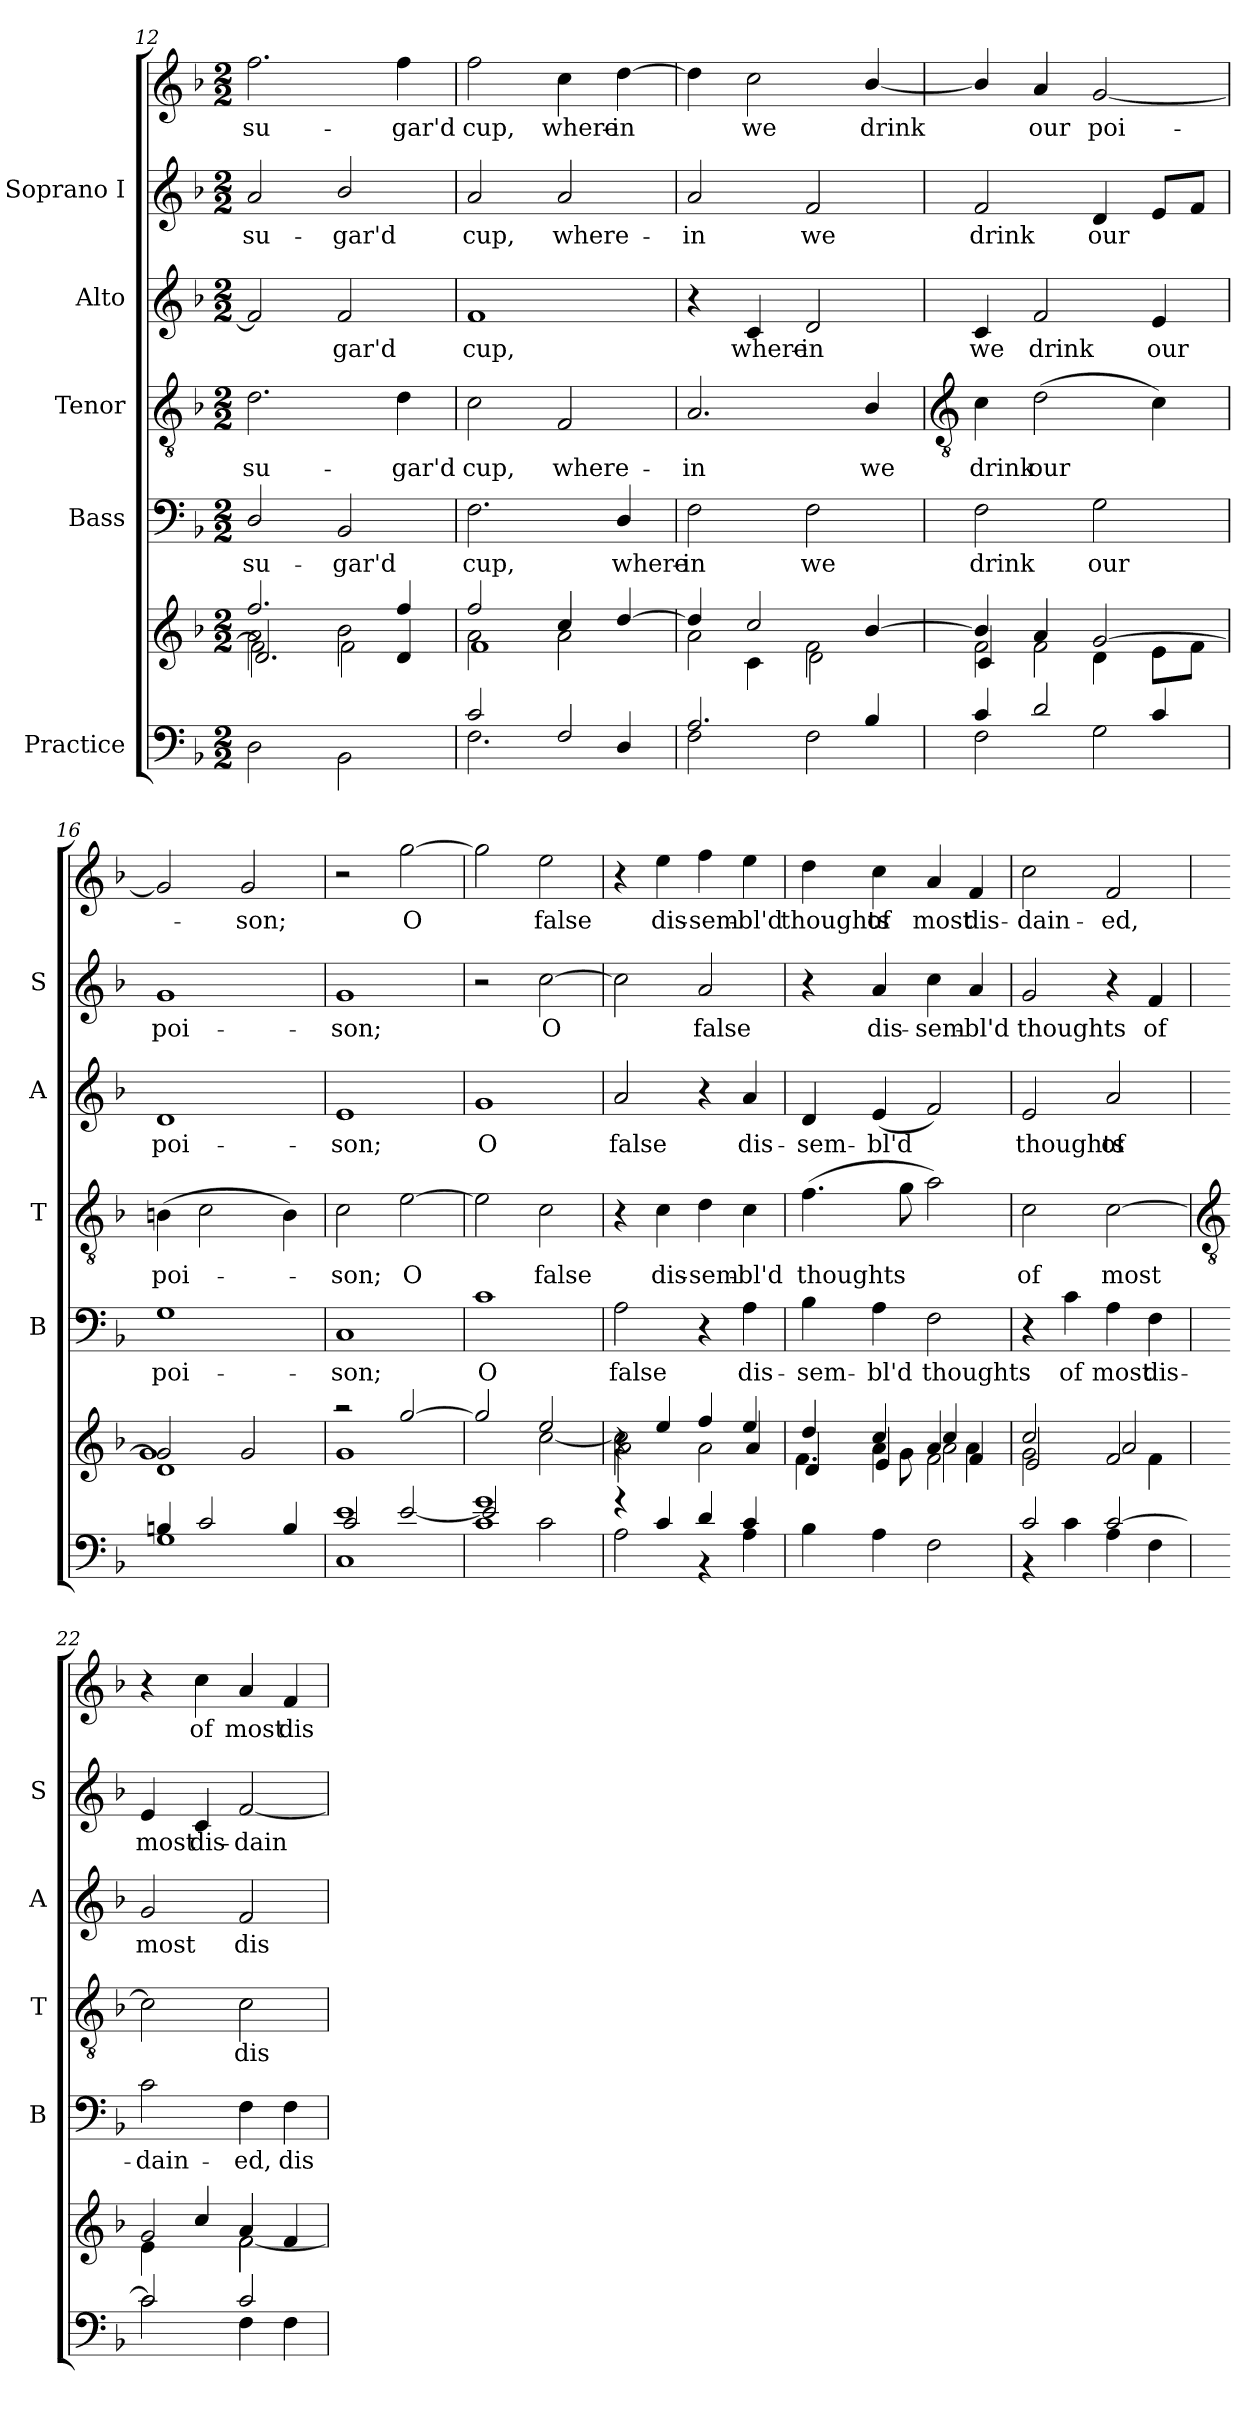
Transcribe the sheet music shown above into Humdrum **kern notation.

**kern	**kern	**kern	**text	**kern	**text	**kern	**text	**kern	**text	**kern	**text
*part5	*part5	*part4	*part4	*part3	*part3	*part2	*part2	*part1	*part1	*part1	*part1
*staff7	*staff6	*staff5	*staff5	*staff4	*staff4	*staff3	*staff3	*staff2	*staff2	*staff1	*staff1
*I"Practice	*	*I"Bass	*	*I"Tenor	*	*I"Alto	*	*I"Soprano I	*	*	*
*	*	*I'B	*	*I'T	*	*I'A	*	*I'S	*	*	*
*clefF4	*clefG2	*clefF4	*	*clefGv2	*	*clefG2	*	*clefG2	*	*clefG2	*
*k[b-]	*k[b-]	*k[b-]	*	*k[b-]	*	*k[b-]	*	*k[b-]	*	*k[b-]	*
*F:	*F:	*F:	*	*F:	*	*F:	*	*F:	*	*F:	*
*M2/2	*M2/2	*M2/2	*	*M2/2	*	*M2/2	*	*M2/2	*	*M2/2	*
=12	=12	=12	=12	=12	=12	=12	=12	=12	=12	=12	=12
*	*^	*	*	*	*	*	*	*	*	*	*
*	*	*^	*	*	*	*	*	*	*	*	*	*
*	*	*	*^	*	*	*	*	*	*	*	*	*	*
!	!	!	!	!	!	!LO:LY:b	!	!LO:LY:b	!	!	!	!LO:LY:b	!	!LO:LY:b
2D\	2.ff/	2a\	2f\]	2.d/	2D/	su-	2.d	su-	2f]	.	2a	su-	2.ff	su-
!	!	!	!	!	!	!LO:LY:b	!	!	!	!LO:LY:b	!	!LO:LY:b	!	!
2BB-\	.	2b-\	2f\	.	2BB-	-gar'd	.	.	2f	gar'd	2b-/	-gar'd	.	.
!	!	!	!	!	!	!	!	!LO:LY:b	!	!	!	!	!	!LO:LY:b
.	4ff/	.	.	4d/	.	.	4d	-gar'd	.	.	.	.	4ff	-gar'd
=13	=13	=13	=13	=13	=13	=13	=13	=13	=13	=13	=13	=13	=13	=13
*^	*	*	*	*	*	*	*	*	*	*	*	*	*	*
!	!	!	!	!	!	!	!LO:LY:b	!	!LO:LY:b	!	!LO:LY:b	!	!LO:LY:b	!	!LO:LY:b
*	*	*	*	*v	*v	*	*	*	*	*	*	*	*	*	*
2c/	2.F\	2ff/	2a	1f\	2.F	cup,	2c	cup,	1f	cup,	2a	cup,	2ff	cup,
!	!	!	!	!	!	!	!	!LO:LY:b	!	!	!	!LO:LY:b	!	!LO:LY:b
2F/	.	4cc/	2a\	.	.	.	2F	where-	.	.	2a	where-	4cc	where-
!	!	!	!	!	!	!LO:LY:b	!	!	!	!	!	!	!	!LO:LY:b
.	4D/	[4dd/	.	.	4D/	where-	.	.	.	.	.	.	[4dd	-in
=14	=14	=14	=14	=14	=14	=14	=14	=14	=14	=14	=14	=14	=14	=14
!	!	!	!	!	!	!LO:LY:b	!	!LO:LY:b	!	!	!	!LO:LY:b	!	!
2.A/	2F\	4dd/]	2a\	4ryy	2F	-in	2.A	-in	4r	.	2a	in	4dd]	.
!	!	!	!	!	!	!	!	!	!	!LO:LY:b	!	!	!	!LO:LY:b
.	.	2cc/	.	4c\	.	.	.	.	4c	where-	.	.	2cc	-we
!	!	!	!	!	!	!LO:LY:b	!	!	!	!LO:LY:b	!	!LO:LY:b	!	!
.	2F\	.	2f\	2d\	2F	we	.	.	2d	-in	2f	we	.	.
!	!	!	!	!	!	!	!	!LO:LY:b	!	!	!	!	!	!LO:LY:b
4B-/	.	[4b-/	.	.	.	.	4B-/	we	.	.	.	.	[4b-/	drink
!!LO:LB:g=z
=15	=15	=15	=15	=15	=15	=15	=15	=15	=15	=15	=15	=15	=15	=15
*	*	*	*	*	*	*	*clefGv2	*	*	*	*	*	*	*
!	!	!	!	!	!	!LO:LY:b	!	!LO:LY:b	!	!LO:LY:b	!	!LO:LY:b	!	!
4c/	2F	4b-/]	2f\	4c	2F	drink	4c	drink	4c	we	2f	drink	4b-/]	.
!	!	!	!	!	!	!	!	!LO:LY:b	!	!LO:LY:b	!	!	!	!LO:LY:b
2d/	.	4a	.	2f\	.	.	(>2d	our	2f	drink	.	.	4a	our
!	!	!	!	!	!	!LO:LY:b	!	!	!	!	!	!LO:LY:b	!	!LO:LY:b
.	2G	[2g	4d\	.	2G	our	.	.	.	.	4d	our	[2g	poi-
!	!	!	!	!	!	!	!	!	!	!LO:LY:b	!	!	!	!
4c/	.	.	8eL	4e\	.	.	4c)	.	4e	our	8eL	.	.	.
.	.	.	8fJ	.	.	.	.	.	.	.	8fJ	.	.	.
=16	=16	=16	=16	=16	=16	=16	=16	=16	=16	=16	=16	=16	=16	=16
!	!	!	!	!	!	!LO:LY:b	!	!LO:LY:b	!	!LO:LY:b	!	!LO:LY:b	!	!
4Bn/	1G	2g]	1g	1d	1G	poi-	(>4Bn\	poi-	1d	poi-	1g	poi-	2g]	.
2c/	.	.	.	.	.	.	2c	.	.	.	.	.	.	.
!	!	!	!	!	!	!	!	!	!	!	!	!	!	!LO:LY:b
.	.	2g	.	.	.	.	.	.	.	.	.	.	2g	son;
4B/	.	.	.	.	.	.	4B)	.	.	.	.	.	.	.
*	*	*	*v	*v	*	*	*	*	*	*	*	*	*	*
=17	=17	=17	=17	=17	=17	=17	=17	=17	=17	=17	=17	=17	=17
*	*^	*	*	*	*	*	*	*	*	*	*	*	*
!	!	!	!	!	!	!LO:LY:b	!	!LO:LY:b	!	!LO:LY:b	!	!LO:LY:b	!	!
1e	2c/	1C	2r	1g	1C	-son;	2c	son;	1e	-son;	1g	son;	2r	.
!	!	!	!	!	!	!	!	!LO:LY:b	!	!	!	!	!	!LO:LY:b
.	[2e/	.	[2gg/	.	.	.	[2e	O	.	.	.	.	[2gg	-O
=18	=18	=18	=18	=18	=18	=18	=18	=18	=18	=18	=18	=18	=18	=18
!	!	!	!	!	!	!LO:LY:b	!	!	!	!LO:LY:b	!	!	!	!
1g	2e/]	1c	2gg/]	2ryy	1c	O	2e]	.	1g	O	2r	.	2gg]	.
!	!	!	!	!	!	!	!	!LO:LY:b	!	!	!	!LO:LY:b	!	!LO:LY:b
.	2c	.	2ee	[2cc	.	.	2c	false	.	.	[2cc	O	2ee	false
*	*v	*v	*	*	*	*	*	*	*	*	*	*	*	*
=19	=19	=19	=19	=19	=19	=19	=19	=19	=19	=19	=19	=19	=19
*	*	*	*^	*	*	*	*	*	*	*	*	*	*
!	!	!	!	!	!	!LO:LY:b	!	!	!	!LO:LY:b	!	!	!	!
4r	2A	4r	2cc]	2a\	2A	false	4r	.	2a	false	2cc]	.	4r	.
!	!	!	!	!	!	!	!	!LO:LY:b	!	!	!	!	!	!LO:LY:b
4c	.	4ee/	.	.	.	.	4c	dis-	.	.	.	.	4ee	dis-
!	!	!	!	!	!	!	!	!LO:LY:b	!	!	!	!LO:LY:b	!	!LO:LY:b
4d	4r	4ff/	2a\	4ryy	4r	.	4d	-sem-	4r	.	2a	false	4ff	-sem-
!	!	!	!	!	!	!LO:LY:b	!	!LO:LY:b	!	!LO:LY:b	!	!	!	!LO:LY:b
4c	4A	4ee/	.	4a	4A	dis-	4c	-bl'd	4a	dis-	.	.	4ee	-bl'd
=20	=20	=20	=20	=20	=20	=20	=20	=20	=20	=20	=20	=20	=20	=20
*	*	*	*	*^	*	*	*	*	*	*	*	*	*	*
!	!	!	!	!	!	!	!LO:LY:b	!	!LO:LY:b	!	!LO:LY:b	!	!	!	!LO:LY:b
*v	*v	*	*	*	*	*	*	*	*	*	*	*	*	*	*
4B-	4dd/	4ryy	4d	4.f\	4B-	-sem-	(>4.f	thoughts	4d	-sem-	4r	.	4dd	thoughts
!	!	!	!	!	!	!LO:LY:b	!	!	!	!LO:LY:b	!	!LO:LY:b	!	!LO:LY:b
4A	4cc/	4a	4e	.	4A	-bl'd	.	.	(<4e	-bl'd	4a	-dis-	4cc	of
.	.	.	.	8g\	.	.	8g	.	.	.	.	.	.	.
!	!	!	!	!	!	!LO:LY:b	!	!	!	!	!	!LO:LY:b	!	!LO:LY:b
2F	4a	4cc/	2f\	2a\	2F	thoughts	2a)	.	2f)	.	4cc	-sem-	4a	most
!	!	!	!	!	!	!	!	!	!	!	!	!LO:LY:b	!	!LO:LY:b
.	4f	4a	.	.	.	.	.	.	.	.	4a	-bl'd	4f	dis-
*	*	*	*v	*v	*	*	*	*	*	*	*	*	*	*
=21	=21	=21	=21	=21	=21	=21	=21	=21	=21	=21	=21	=21	=21
*^	*	*	*	*	*	*	*	*	*	*	*	*	*
!	!	!	!	!	!	!	!	!LO:LY:b	!	!LO:LY:b	!	!LO:LY:b	!	!LO:LY:b
2c	4r	2cc/	2g	2e	4r	.	2c	of	2e	thoughts	2g	thoughts	2cc	dain-
!	!	!	!	!	!	!LO:LY:b	!	!	!	!	!	!	!	!
.	4c	.	.	.	4c	of	.	.	.	.	.	.	.	.
!	!	!	!	!	!	!LO:LY:b	!	!LO:LY:b	!	!LO:LY:b	!	!	!	!LO:LY:b
[2c	4A	2f	4ryy	2a	4A	most	[2c	most	2a	of	4r	.	2f	-ed,
!	!	!	!	!	!	!LO:LY:b	!	!	!	!	!	!LO:LY:b	!	!
.	4F	.	4f\	.	4F	dis-	.	.	.	.	4f	of	.	.
!!LO:LB:g=z
=22	=22	=22	=22	=22	=22	=22	=22	=22	=22	=22	=22	=22	=22	=22
*	*	*	*	*	*	*	*clefGv2	*	*	*	*	*	*	*
!	!	!	!	!	!	!LO:LY:b	!	!	!	!LO:LY:b	!	!LO:LY:b	!	!
2c]	2c	4ryy	4e\	2g	2c	-dain-	2c]	.	2g	most	4e	-most	4r	.
!	!	!	!	!	!	!	!	!	!	!	!	!LO:LY:b	!	!LO:LY:b
.	.	4cc	4cyy	.	.	.	.	.	.	.	4c	dis-	4cc	of
!	!	!	!	!	!	!LO:LY:b	!	!LO:LY:b	!	!LO:LY:b	!	!LO:LY:b	!	!LO:LY:b
2c/	4F	4a	[2f	2f\	4F	-ed,	2c	dis-	2f	dis-	[2f	-dain-	4a	most
!	!	!	!	!	!	!LO:LY:b	!	!	!	!	!	!	!	!LO:LY:b
.	4F	4f	.	.	4F	dis-	.	.	.	.	.	.	4f	dis-
*v	*v	*	*	*	*	*	*	*	*	*	*	*	*	*
*	*v	*v	*v	*	*	*	*	*	*	*	*	*	*
=	=	=	=	=	=	=	=	=	=	=	=
*-	*-	*-	*-	*-	*-	*-	*-	*-	*-	*-	*-
